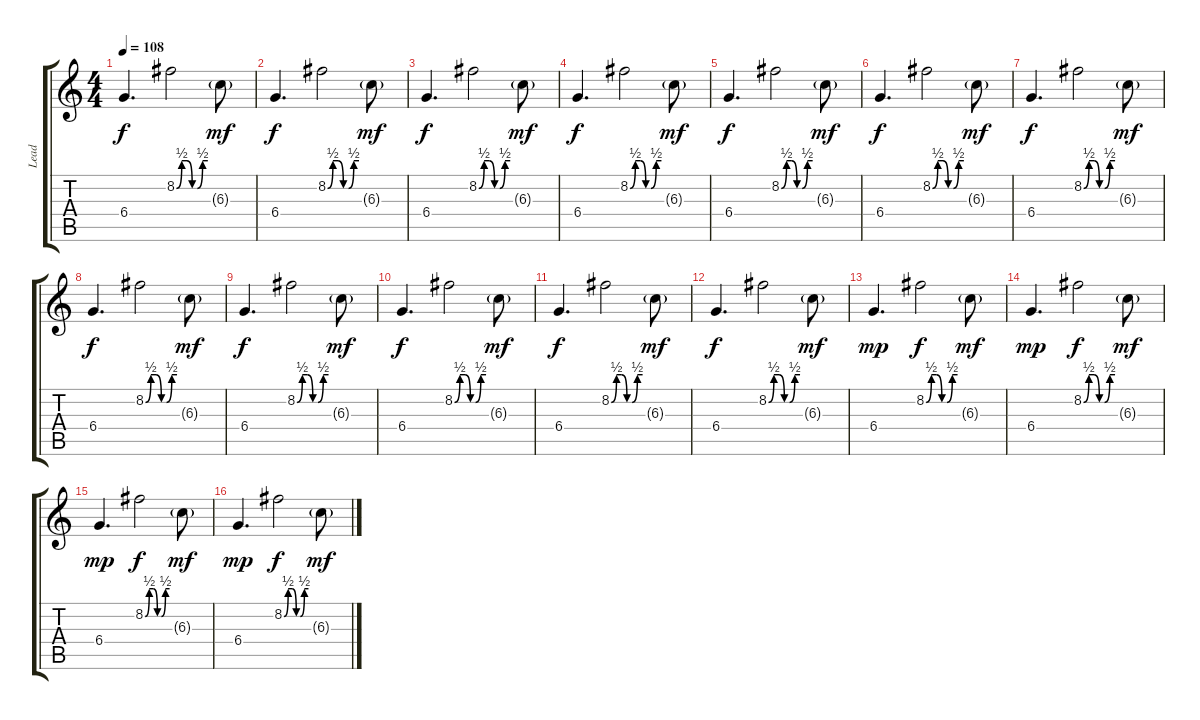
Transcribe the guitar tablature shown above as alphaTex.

\track ("Lead" "Lead") {instrument overdrivenguitar}
\staff {score tabs}
\tuning (Eb4 Bb3 Gb3 Db3 Ab2 Eb2) {hide}
\ts (4 4)
\tempo 108
\clef g2
\ks c
6.4.4{d dy f} 8.2{be (custom 0 0 10 2 20 2 30 0 40 0 50 2 60 2)}.2 6.3{g}.8{dy mf} |
6.4.4{d dy f} 8.2{be (custom 0 0 10 2 20 2 30 0 40 0 50 2 60 2)}.2 6.3{g}.8{dy mf} |
6.4.4{d dy f} 8.2{be (custom 0 0 10 2 20 2 30 0 40 0 50 2 60 2)}.2 6.3{g}.8{dy mf} |
6.4.4{d dy f} 8.2{be (custom 0 0 10 2 20 2 30 0 40 0 50 2 60 2)}.2 6.3{g}.8{dy mf} |
6.4.4{d dy f} 8.2{be (custom 0 0 10 2 20 2 30 0 40 0 50 2 60 2)}.2 6.3{g}.8{dy mf} |
6.4.4{d dy f} 8.2{be (custom 0 0 10 2 20 2 30 0 40 0 50 2 60 2)}.2 6.3{g}.8{dy mf} |
6.4.4{d dy f} 8.2{be (custom 0 0 10 2 20 2 30 0 40 0 50 2 60 2)}.2 6.3{g}.8{dy mf} |
6.4.4{d dy f} 8.2{be (custom 0 0 10 2 20 2 30 0 40 0 50 2 60 2)}.2 6.3{g}.8{dy mf} |
6.4.4{d dy f} 8.2{be (custom 0 0 10 2 20 2 30 0 40 0 50 2 60 2)}.2 6.3{g}.8{dy mf} |
6.4.4{d dy f} 8.2{be (custom 0 0 10 2 20 2 30 0 40 0 50 2 60 2)}.2 6.3{g}.8{dy mf} |
6.4.4{d dy f} 8.2{be (custom 0 0 10 2 20 2 30 0 40 0 50 2 60 2)}.2 6.3{g}.8{dy mf} |
6.4.4{d dy f} 8.2{be (custom 0 0 10 2 20 2 30 0 40 0 50 2 60 2)}.2 6.3{g}.8{dy mf} |
6.4.4{d dy mp} 8.2{be (custom 0 0 10 2 20 2 30 0 40 0 50 2 60 2)}.2{dy f} 6.3{g}.8{dy mf} |
6.4.4{d dy mp} 8.2{be (custom 0 0 10 2 20 2 30 0 40 0 50 2 60 2)}.2{dy f} 6.3{g}.8{dy mf} |
6.4.4{d dy mp} 8.2{be (custom 0 0 10 2 20 2 30 0 40 0 50 2 60 2)}.2{dy f} 6.3{g}.8{dy mf} |
6.4.4{d dy mp} 8.2{be (custom 0 0 10 2 20 2 30 0 40 0 50 2 60 2)}.2{dy f} 6.3{g}.8{dy mf}
